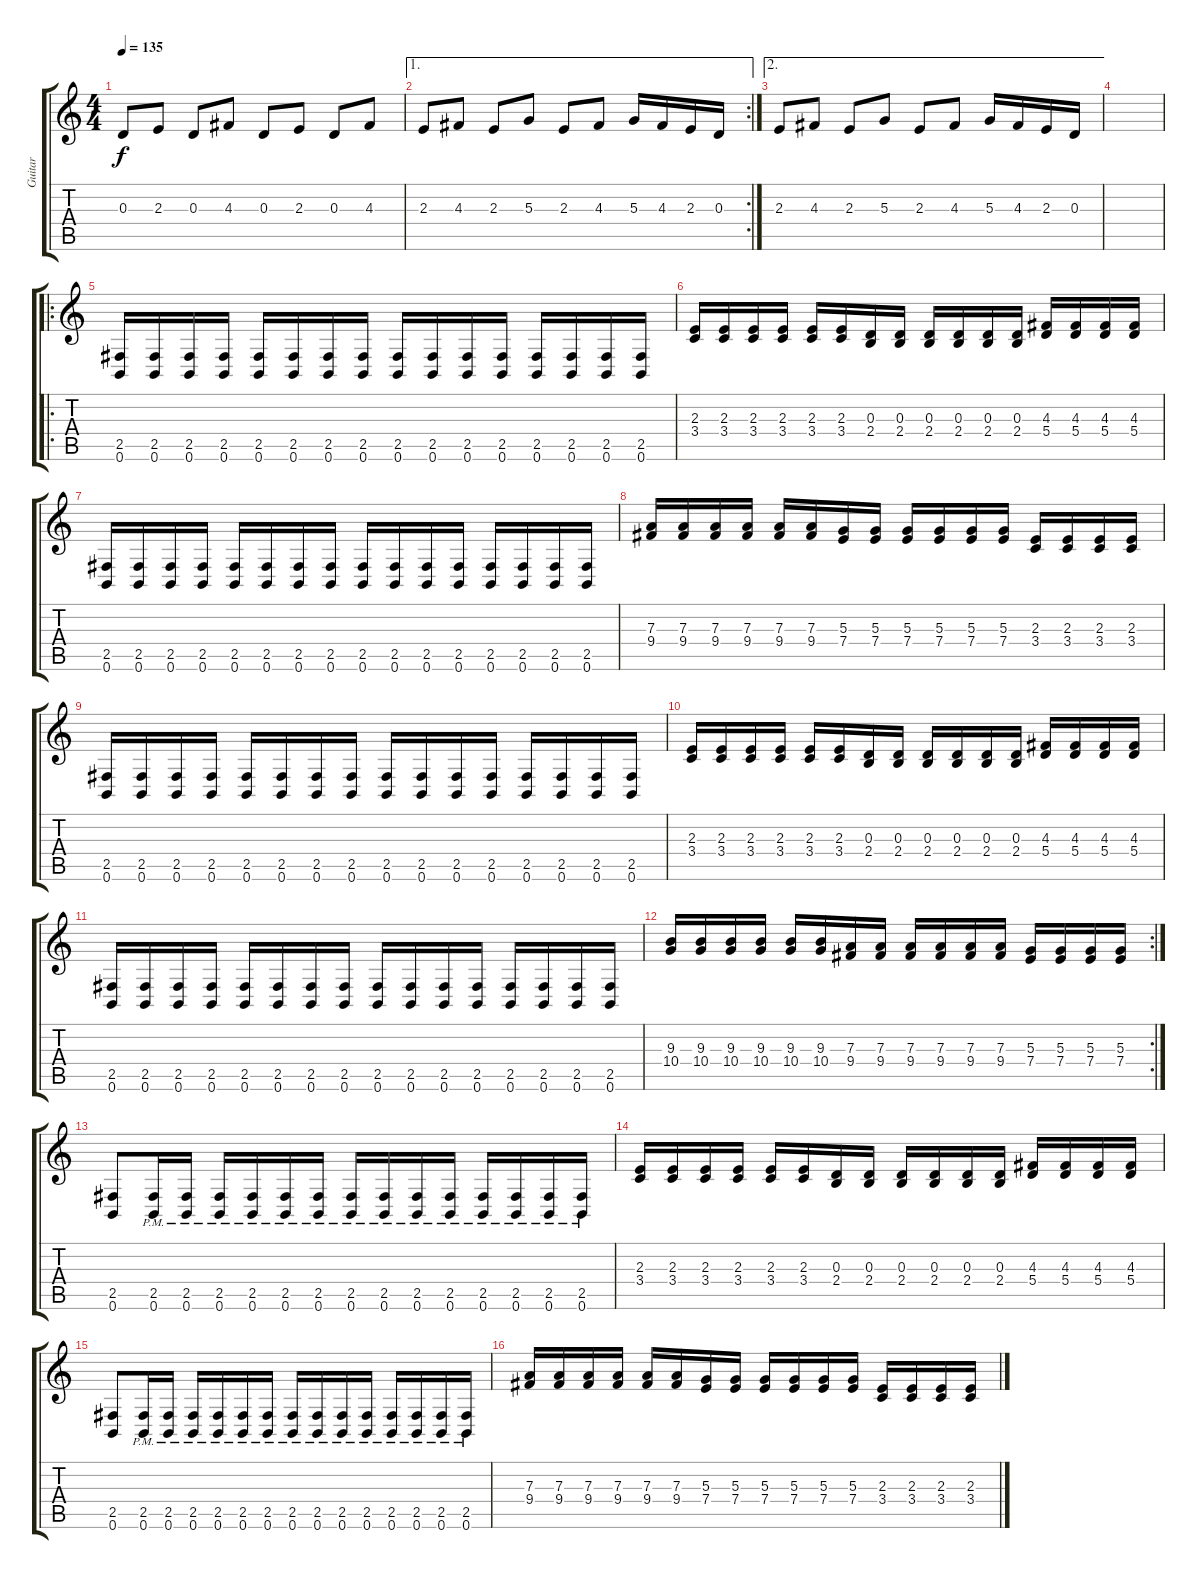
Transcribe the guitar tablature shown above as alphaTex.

\track ("Guitar" "Guitar") {instrument distortionguitar}
\staff {score tabs}
\tuning (B3 Gb3 D3 A2 E2 B1) {hide}
\ts (4 4)
\tempo 135
\clef g2
\ks c
0.3.8{dy f} 2.3.8 0.3.8 4.3.8 0.3.8 2.3.8 0.3.8 4.3.8 |
\ae 1
\rc 2
2.3.8 4.3.8 2.3.8 5.3.8 2.3.8 4.3.8 5.3.16 4.3.16 2.3.16 0.3.16 |
\ae 2
2.3.8 4.3.8 2.3.8 5.3.8 2.3.8 4.3.8 5.3.16 4.3.16 2.3.16 0.3.16 |
|
\ro
(2.5 0.6).16 (2.5 0.6).16 (2.5 0.6).16 (2.5 0.6).16 (2.5 0.6).16 (2.5 0.6).16 (2.5 0.6).16 (2.5 0.6).16 (2.5 0.6).16 (2.5 0.6).16 (2.5 0.6).16 (2.5 0.6).16 (2.5 0.6).16 (2.5 0.6).16 (2.5 0.6).16 (2.5 0.6).16 |
(2.3 3.4).16 (2.3 3.4).16 (2.3 3.4).16 (2.3 3.4).16 (2.3 3.4).16 (2.3 3.4).16 (0.3 2.4).16 (0.3 2.4).16 (0.3 2.4).16 (0.3 2.4).16 (0.3 2.4).16 (0.3 2.4).16 (4.3 5.4).16 (4.3 5.4).16 (4.3 5.4).16 (4.3 5.4).16 |
(2.5 0.6).16 (2.5 0.6).16 (2.5 0.6).16 (2.5 0.6).16 (2.5 0.6).16 (2.5 0.6).16 (2.5 0.6).16 (2.5 0.6).16 (2.5 0.6).16 (2.5 0.6).16 (2.5 0.6).16 (2.5 0.6).16 (2.5 0.6).16 (2.5 0.6).16 (2.5 0.6).16 (2.5 0.6).16 |
(7.3 9.4).16 (7.3 9.4).16 (7.3 9.4).16 (7.3 9.4).16 (7.3 9.4).16 (7.3 9.4).16 (5.3 7.4).16 (5.3 7.4).16 (5.3 7.4).16 (5.3 7.4).16 (5.3 7.4).16 (5.3 7.4).16 (2.3 3.4).16 (2.3 3.4).16 (2.3 3.4).16 (2.3 3.4).16 |
(2.5 0.6).16 (2.5 0.6).16 (2.5 0.6).16 (2.5 0.6).16 (2.5 0.6).16 (2.5 0.6).16 (2.5 0.6).16 (2.5 0.6).16 (2.5 0.6).16 (2.5 0.6).16 (2.5 0.6).16 (2.5 0.6).16 (2.5 0.6).16 (2.5 0.6).16 (2.5 0.6).16 (2.5 0.6).16 |
(2.3 3.4).16 (2.3 3.4).16 (2.3 3.4).16 (2.3 3.4).16 (2.3 3.4).16 (2.3 3.4).16 (0.3 2.4).16 (0.3 2.4).16 (0.3 2.4).16 (0.3 2.4).16 (0.3 2.4).16 (0.3 2.4).16 (4.3 5.4).16 (4.3 5.4).16 (4.3 5.4).16 (4.3 5.4).16 |
(2.5 0.6).16 (2.5 0.6).16 (2.5 0.6).16 (2.5 0.6).16 (2.5 0.6).16 (2.5 0.6).16 (2.5 0.6).16 (2.5 0.6).16 (2.5 0.6).16 (2.5 0.6).16 (2.5 0.6).16 (2.5 0.6).16 (2.5 0.6).16 (2.5 0.6).16 (2.5 0.6).16 (2.5 0.6).16 |
\rc 2
(9.3 10.4).16 (9.3 10.4).16 (9.3 10.4).16 (9.3 10.4).16 (9.3 10.4).16 (9.3 10.4).16 (7.3 9.4).16 (7.3 9.4).16 (7.3 9.4).16 (7.3 9.4).16 (7.3 9.4).16 (7.3 9.4).16 (5.3 7.4).16 (5.3 7.4).16 (5.3 7.4).16 (5.3 7.4).16 |
(2.5 0.6).8 (2.5{pm} 0.6{pm}).16 (2.5{pm} 0.6{pm}).16 (2.5{pm} 0.6{pm}).16 (2.5{pm} 0.6{pm}).16 (2.5{pm} 0.6{pm}).16 (2.5{pm} 0.6{pm}).16 (2.5{pm} 0.6{pm}).16 (2.5{pm} 0.6{pm}).16 (2.5{pm} 0.6{pm}).16 (2.5{pm} 0.6{pm}).16 (2.5{pm} 0.6{pm}).16 (2.5{pm} 0.6{pm}).16 (2.5{pm} 0.6{pm}).16 (2.5{pm} 0.6{pm}).16 |
(2.3 3.4).16 (2.3 3.4).16 (2.3 3.4).16 (2.3 3.4).16 (2.3 3.4).16 (2.3 3.4).16 (0.3 2.4).16 (0.3 2.4).16 (0.3 2.4).16 (0.3 2.4).16 (0.3 2.4).16 (0.3 2.4).16 (4.3 5.4).16 (4.3 5.4).16 (4.3 5.4).16 (4.3 5.4).16 |
(2.5 0.6).8 (2.5{pm} 0.6{pm}).16 (2.5{pm} 0.6{pm}).16 (2.5{pm} 0.6{pm}).16 (2.5{pm} 0.6{pm}).16 (2.5{pm} 0.6{pm}).16 (2.5{pm} 0.6{pm}).16 (2.5{pm} 0.6{pm}).16 (2.5{pm} 0.6{pm}).16 (2.5{pm} 0.6{pm}).16 (2.5{pm} 0.6{pm}).16 (2.5{pm} 0.6{pm}).16 (2.5{pm} 0.6{pm}).16 (2.5{pm} 0.6{pm}).16 (2.5{pm} 0.6{pm}).16 |
(7.3 9.4).16 (7.3 9.4).16 (7.3 9.4).16 (7.3 9.4).16 (7.3 9.4).16 (7.3 9.4).16 (5.3 7.4).16 (5.3 7.4).16 (5.3 7.4).16 (5.3 7.4).16 (5.3 7.4).16 (5.3 7.4).16 (2.3 3.4).16 (2.3 3.4).16 (2.3 3.4).16 (2.3 3.4).16
